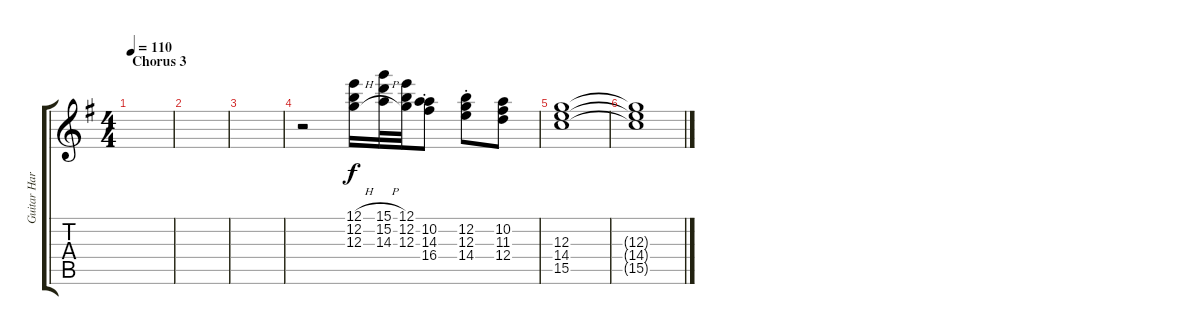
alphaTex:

\track ("Guitar Harmonies" "Guitar Har") {instrument overdrivenguitar}
\staff {score tabs}
\tuning (E4 B3 G3 D3 A2 E2) {hide}
\ts (4 4)
\section ("" "Chorus 3")
\tempo 110
\clef g2
\ks eminor
|
|
|
r.2 (12.1{h} 12.2{h} 12.3{h}).16 (15.1{h} 15.2{h} 14.3{h}).32 (12.1 12.2 12.3).32 (10.2{st} 14.3{st} 16.4{st}).8 (12.2{st} 12.3{st} 14.4{st}).8 (10.2 11.3 12.4).8 |
(12.3 14.4 15.5).1 |
(12.3{t} 14.4{t} 15.5{t}).1
